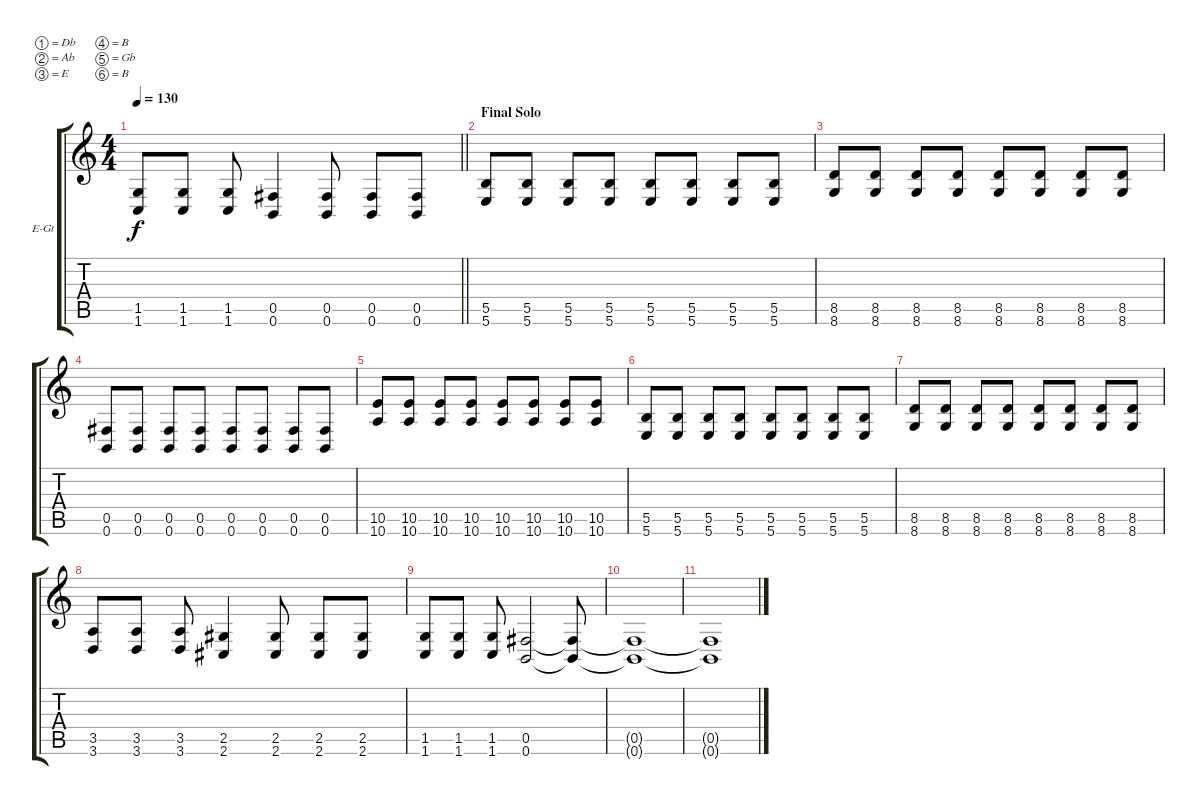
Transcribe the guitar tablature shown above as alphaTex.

\bracketExtendMode groupsimilarinstruments
\firstSystemTrackNameOrientation horizontal
\otherSystemsTrackNameOrientation horizontal
\track ("Mick Thomson" "E-Gt") {instrument overdrivenguitar}
\staff {score tabs}
\tuning (Db4 Ab3 E3 B2 Gb2 B1)
\ts (4 4)
\tempo 130
\clef g2
\barLineRight lightlight
\ks c
(1.5 1.6).8{dy f} (1.5 1.6).8 (1.5 1.6).8 (0.5 0.6).4 (0.5 0.6).8 (0.5 0.6).8 (0.5 0.6).8 |
\section ("" "Final Solo")
(5.5 5.6).8 (5.5 5.6).8 (5.5 5.6).8 (5.5 5.6).8 (5.5 5.6).8 (5.5 5.6).8 (5.5 5.6).8 (5.5 5.6).8 |
(8.5 8.6).8 (8.5 8.6).8 (8.5 8.6).8 (8.5 8.6).8 (8.5 8.6).8 (8.5 8.6).8 (8.5 8.6).8 (8.5 8.6).8 |
(0.5 0.6).8 (0.5 0.6).8 (0.5 0.6).8 (0.5 0.6).8 (0.5 0.6).8 (0.5 0.6).8 (0.5 0.6).8 (0.5 0.6).8 |
(10.5 10.6).8 (10.5 10.6).8 (10.5 10.6).8 (10.5 10.6).8 (10.5 10.6).8 (10.5 10.6).8 (10.5 10.6).8 (10.5 10.6).8 |
(5.5 5.6).8 (5.5 5.6).8 (5.5 5.6).8 (5.5 5.6).8 (5.5 5.6).8 (5.5 5.6).8 (5.5 5.6).8 (5.5 5.6).8 |
(8.5 8.6).8 (8.5 8.6).8 (8.5 8.6).8 (8.5 8.6).8 (8.5 8.6).8 (8.5 8.6).8 (8.5 8.6).8 (8.5 8.6).8 |
(3.5 3.6).8 (3.5 3.6).8 (3.5 3.6).8 (2.5 2.6).4 (2.5 2.6).8 (2.5 2.6).8 (2.5 2.6).8 |
(1.5 1.6).8 (1.5 1.6).8 (1.5 1.6).8 (0.5 0.6).2 (0.5{t} 0.6{t}).8 |
(0.5{t} 0.6{t}).1 |
(0.5{t} 0.6{t}).1
